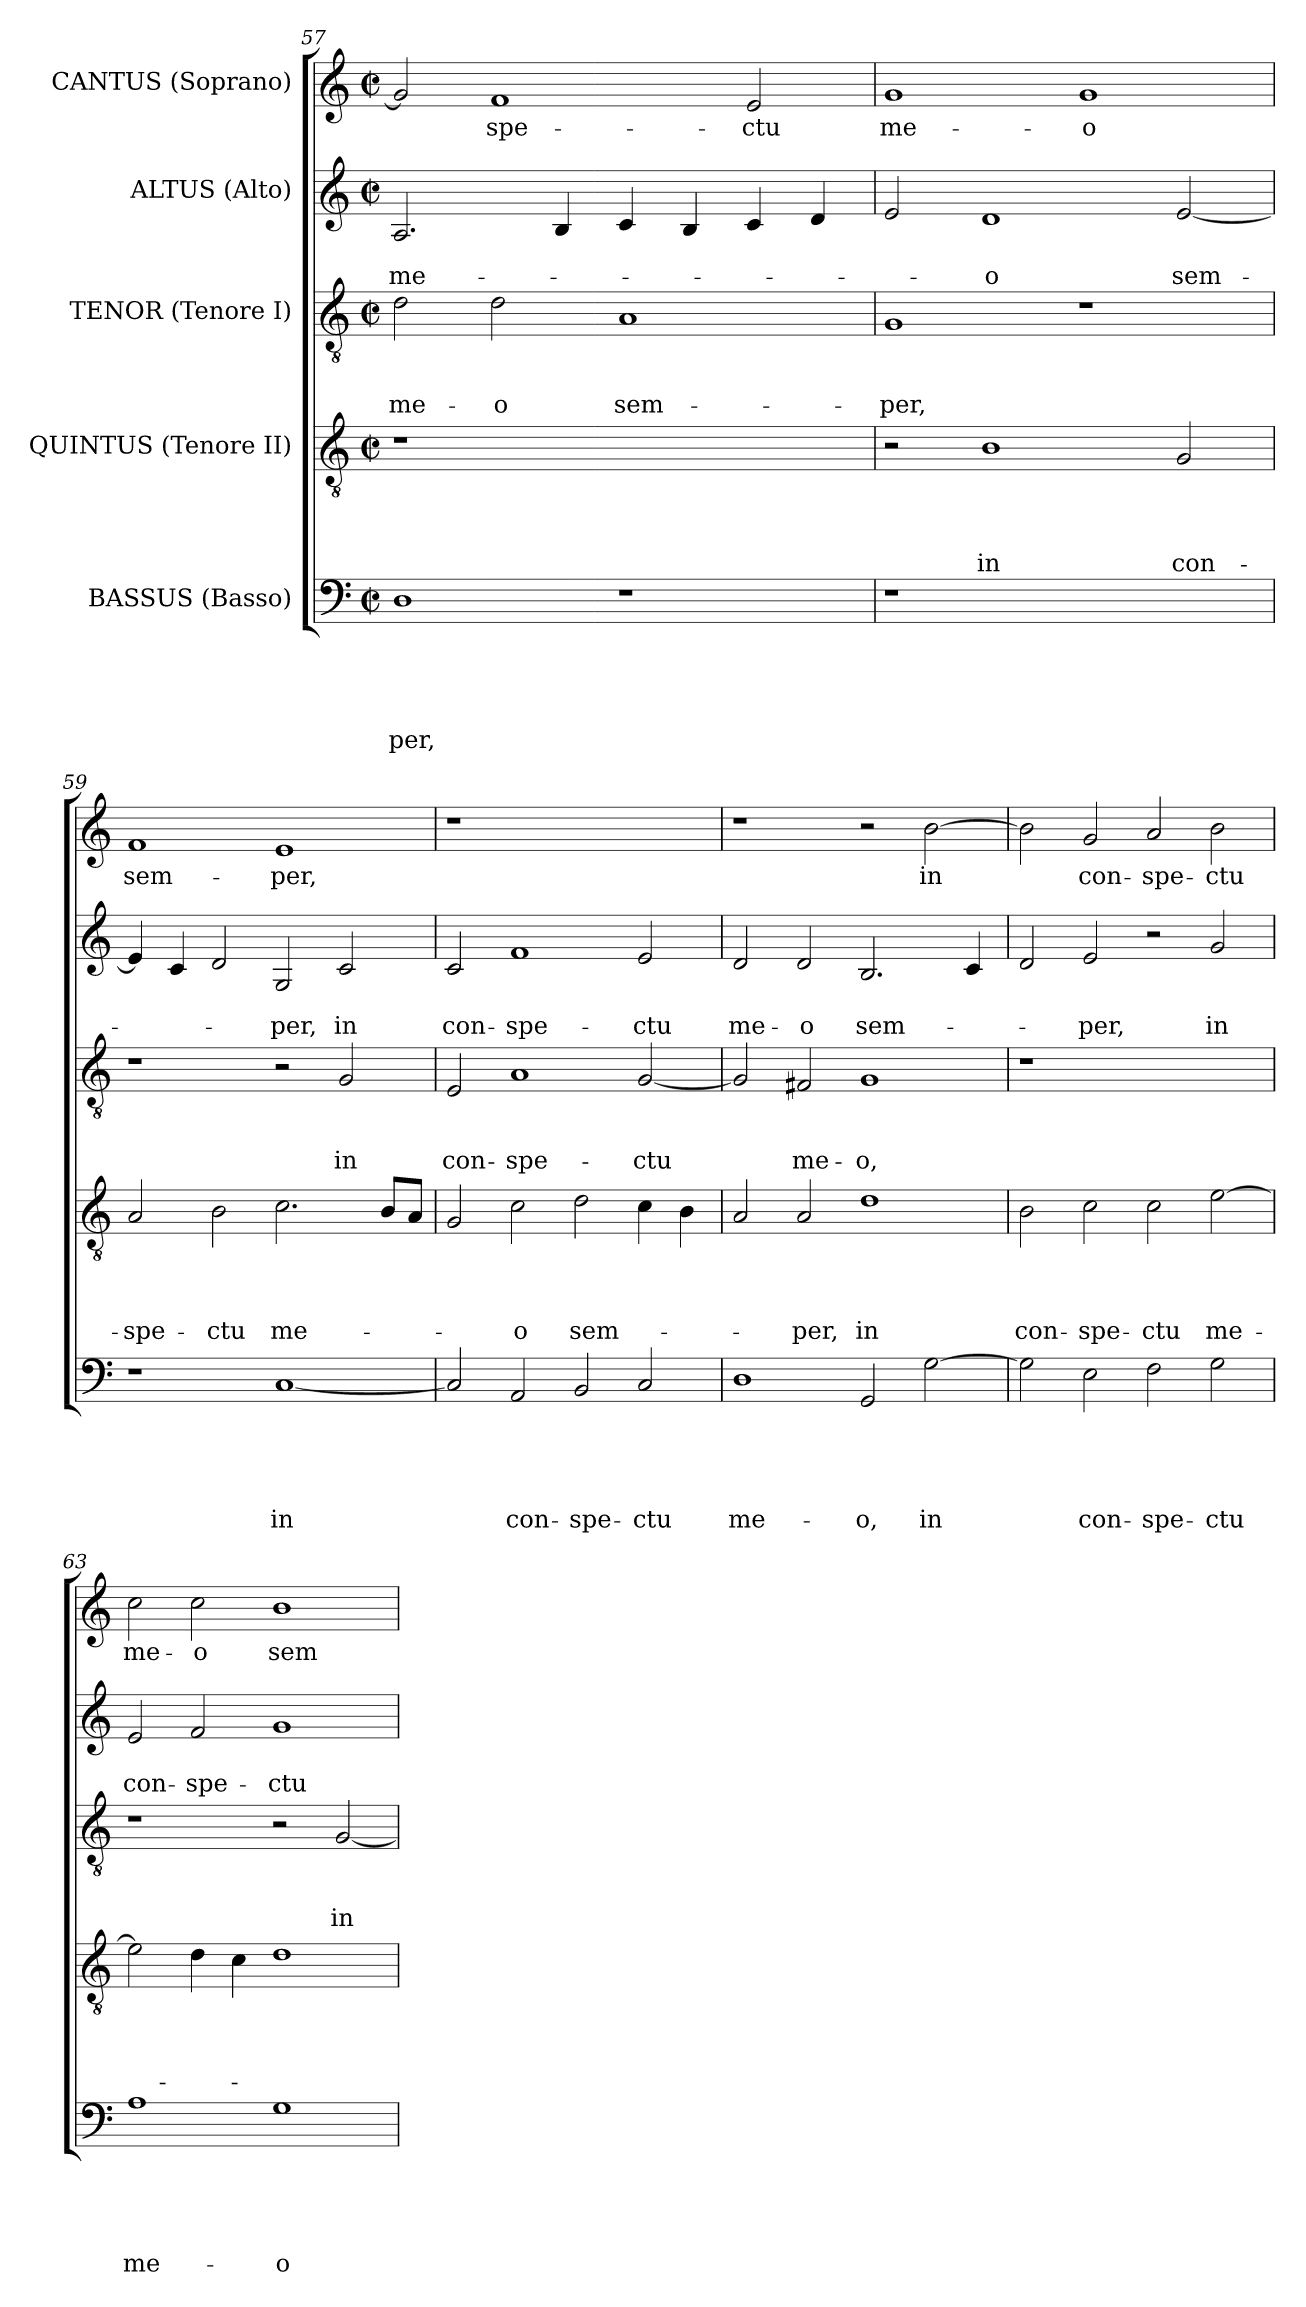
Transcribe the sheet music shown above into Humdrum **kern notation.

**kern	**text	**text	**text	**text	**text	**kern	**text	**text	**text	**text	**kern	**text	**text	**text	**kern	**text	**text	**kern	**text
*part5	*part5	*part5	*part5	*part5	*part5	*part4	*part4	*part4	*part4	*part4	*part3	*part3	*part3	*part3	*part2	*part2	*part2	*part1	*part1
*staff5	*staff5	*staff5	*staff5	*staff5	*staff5	*staff4	*staff4	*staff4	*staff4	*staff4	*staff3	*staff3	*staff3	*staff3	*staff2	*staff2	*staff2	*staff1	*staff1
*I"BASSUS (Basso)	*	*	*	*	*	*I"QUINTUS (Tenore II)	*	*	*	*	*I"TENOR (Tenore I)	*	*	*	*I"ALTUS (Alto)	*	*	*I"CANTUS (Soprano)	*
*clefF4	*	*	*	*	*	*clefGv2	*	*	*	*	*clefGv2	*	*	*	*clefG2	*	*	*clefG2	*
*k[]	*	*	*	*	*	*k[]	*	*	*	*	*k[]	*	*	*	*k[]	*	*	*k[]	*
*C:	*	*	*	*	*	*C:	*	*	*	*	*C:	*	*	*	*C:	*	*	*C:	*
*M2/2	*	*	*	*	*	*M2/2	*	*	*	*	*M2/2	*	*	*	*M2/2	*	*	*M2/2	*
*met(c|)	*	*	*	*	*	*met(c|)	*	*	*	*	*met(c|)	*	*	*	*met(c|)	*	*	*met(c|)	*
=57	=57	=57	=57	=57	=57	=57	=57	=57	=57	=57	=57	=57	=57	=57	=57	=57	=57	=57	=57
1D	.	.	.	.	-per,	1r	.	.	.	.	2d\	.	.	me-	2.A/	.	me-	2g/]	.
.	.	.	.	.	.	.	.	.	.	.	2d\	.	.	-o	.	.	.	1f	-spe-
.	.	.	.	.	.	.	.	.	.	.	.	.	.	.	4B/	.	.	.	.
1r	.	.	.	.	.	1ryy	.	.	.	.	1A	.	.	sem-	4c/	.	.	.	.
.	.	.	.	.	.	.	.	.	.	.	.	.	.	.	4B/	.	.	.	.
.	.	.	.	.	.	.	.	.	.	.	.	.	.	.	4c/	.	.	2e/	-ctu
.	.	.	.	.	.	.	.	.	.	.	.	.	.	.	4d/	.	.	.	.
=58	=58	=58	=58	=58	=58	=58	=58	=58	=58	=58	=58	=58	=58	=58	=58	=58	=58	=58	=58
1r	.	.	.	.	.	2r	.	.	.	.	1G	.	.	-per,	2e/	.	.	1g	me-
.	.	.	.	.	.	1B	.	.	.	in	.	.	.	.	1d	.	-o	.	.
1ryy	.	.	.	.	.	.	.	.	.	.	1r	.	.	.	.	.	.	1g	-o
.	.	.	.	.	.	2G/	.	.	.	con-	.	.	.	.	[2e/	.	sem-	.	.
!!LO:LB:g=z
=59	=59	=59	=59	=59	=59	=59	=59	=59	=59	=59	=59	=59	=59	=59	=59	=59	=59	=59	=59
1r	.	.	.	.	.	2A/	.	.	.	-spe-	1r	.	.	.	4e/]	.	-­-	1f	sem-
.	.	.	.	.	.	.	.	.	.	.	.	.	.	.	4c/	.	.	.	.
.	.	.	.	.	.	2B\	.	.	.	-ctu	.	.	.	.	2d/	.	.	.	.
[1C	.	.	.	.	in	2.c\	.	.	.	me-	2r	.	.	.	2G/	.	-per,	1e	-per,
.	.	.	.	.	.	.	.	.	.	.	2G/	.	.	in	2c/	.	in	.	.
.	.	.	.	.	.	8B/L	.	.	.	.	.	.	.	.	.	.	.	.	.
.	.	.	.	.	.	8A/J	.	.	.	.	.	.	.	.	.	.	.	.	.
=60	=60	=60	=60	=60	=60	=60	=60	=60	=60	=60	=60	=60	=60	=60	=60	=60	=60	=60	=60
2C/]	.	.	.	.	.	2G/	.	.	.	.	2E/	.	.	con-	2c/	.	con-	1r	.
2AA/	.	.	.	.	con-	2c\	.	.	.	-o	1A	.	.	-spe-	1f	.	-spe-	.	.
2BB/	.	.	.	.	-spe-	2d\	.	.	.	sem-	.	.	.	.	.	.	.	1ryy	.
2C/	.	.	.	.	-ctu	4c\	.	.	.	.	[2G/	.	.	-ctu	2e/	.	-ctu	.	.
.	.	.	.	.	.	4B\	.	.	.	.	.	.	.	.	.	.	.	.	.
=61	=61	=61	=61	=61	=61	=61	=61	=61	=61	=61	=61	=61	=61	=61	=61	=61	=61	=61	=61
1D	.	.	.	.	me-	2A/	.	.	.	.	2G/]	.	.	.	2d/	.	me-	1r	.
.	.	.	.	.	.	2A/	.	.	.	-per,	2F#X/	.	.	me-	2d/	.	-o	.	.
2GG/	.	.	.	.	-o,	1d	.	.	.	in	1G	.	.	-o,	2.B/	.	sem-	2r	.
[2G\	.	.	.	.	in	.	.	.	.	.	.	.	.	.	.	.	.	[2b\	in
.	.	.	.	.	.	.	.	.	.	.	.	.	.	.	4c/	.	.	.	.
=62	=62	=62	=62	=62	=62	=62	=62	=62	=62	=62	=62	=62	=62	=62	=62	=62	=62	=62	=62
2G\]	.	.	.	.	.	2B\	.	.	.	con-	1r	.	.	.	2d/	.	.	2b\]	.
2E\	.	.	.	.	con-	2c\	.	.	.	-spe-	.	.	.	.	2e/	.	-per,	2g/	con-
2F\	.	.	.	.	-spe-	2c\	.	.	.	-ctu	1ryy	.	.	.	2r	.	.	2a/	-spe-
2G\	.	.	.	.	-ctu	[2e\	.	.	.	me-	.	.	.	.	2g/	.	in	2b\	-ctu
=63	=63	=63	=63	=63	=63	=63	=63	=63	=63	=63	=63	=63	=63	=63	=63	=63	=63	=63	=63
1A	.	.	.	.	me-	2e\]	.	.	.	.	1r	.	.	.	2e/	.	con-	2cc\	me-
.	.	.	.	.	.	4d\	.	.	.	.	.	.	.	.	2f/	.	-spe-	2cc\	-o
.	.	.	.	.	.	4c\	.	.	.	.	.	.	.	.	.	.	.	.	.
1G	.	.	.	.	-o	1d	.	.	.	.	2r	.	.	.	1g	.	-ctu	1b	sem-
.	.	.	.	.	.	.	.	.	.	.	[2G/	.	.	in	.	.	.	.	.
=	=	=	=	=	=	=	=	=	=	=	=	=	=	=	=	=	=	=	=
*-	*-	*-	*-	*-	*-	*-	*-	*-	*-	*-	*-	*-	*-	*-	*-	*-	*-	*-	*-
